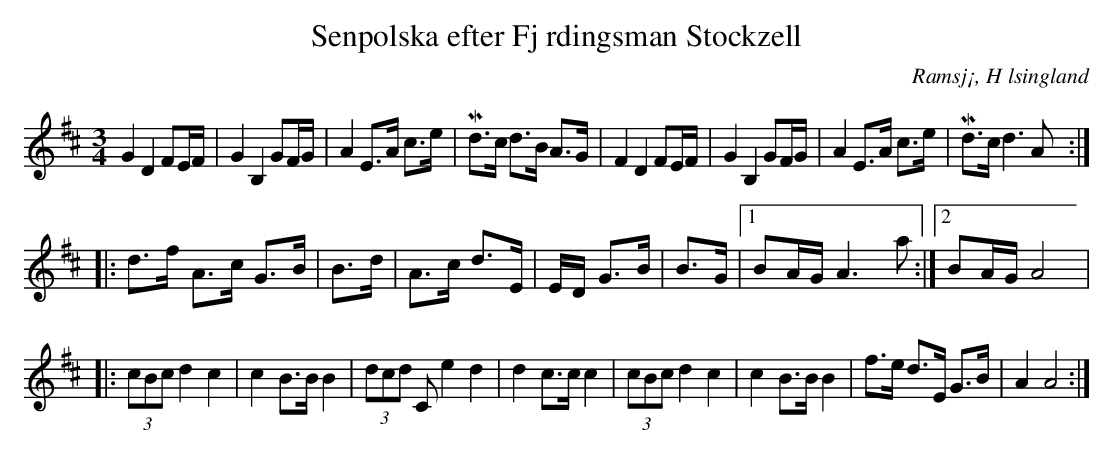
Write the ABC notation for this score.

X:1
T: Senpolska efter Fj rdingsman Stockzell
O: Ramsj¡, H lsingland
M:3/4
L:1/8
K:D
G2 D2 FE/F/|G2 B,2 GF/G/| A2 E>A c>e|Md>c d>B A>G|F2 D2 FE/F/|G2 B,2 GF/G/| A2 E>A c>e|Md>c d2>A2:|
|:d>f A>c G>B| B>d|A>c d>E|E/D/ G>B|B>G |1 BA/G/ A2>a2:|2 BA/G/ A4|
|:(3cBc d2 c2|c2 B>B B2|(3dcd Ce2 d2|d2 c>c c2|(3cBc d2 c2|c2 B>B B2|f>e d>E G>B|A2 A4:|
